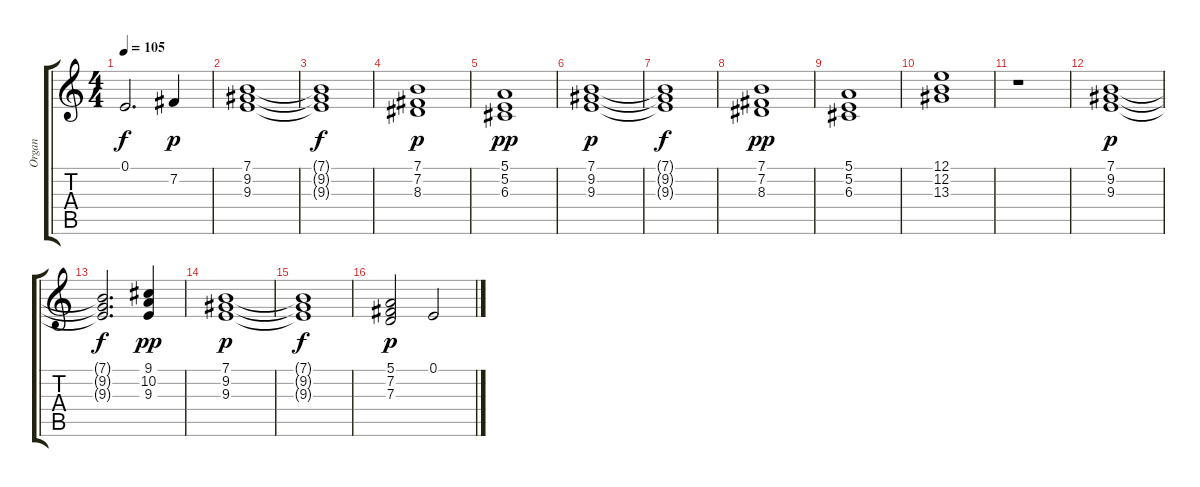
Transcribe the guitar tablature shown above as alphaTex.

\track ("Organ" "Organ") {instrument churchorgan}
\staff {score tabs}
\tuning (E4 B3 G3 D3 A2 E2) {hide}
\ts (4 4)
\tempo 105
\clef g2
\ks c
0.1{t}.2{d dy f} 7.2.4{dy p} |
(7.1 9.2 9.3).1 |
(7.1{t} 9.2{t} 9.3{t}).1{dy f} |
(7.1 7.2 8.3).1{dy p} |
(5.1 5.2 6.3).1{dy pp} |
(7.1 9.2 9.3).1{dy p} |
(7.1{t} 9.2{t} 9.3{t}).1{dy f} |
(7.1 7.2 8.3).1{dy pp} |
(5.1 5.2 6.3).1 |
(12.1 12.2 13.3).1 |
r.1 |
(7.1 9.2 9.3).1{dy p} |
(7.1{t} 9.2{t} 9.3{t}).2{d dy f} (9.1 10.2 9.3).4{dy pp} |
(7.1 9.2 9.3).1{dy p} |
(7.1{t} 9.2{t} 9.3{t}).1{dy f} |
(5.1 7.2 7.3).2{dy p} 0.1.2
